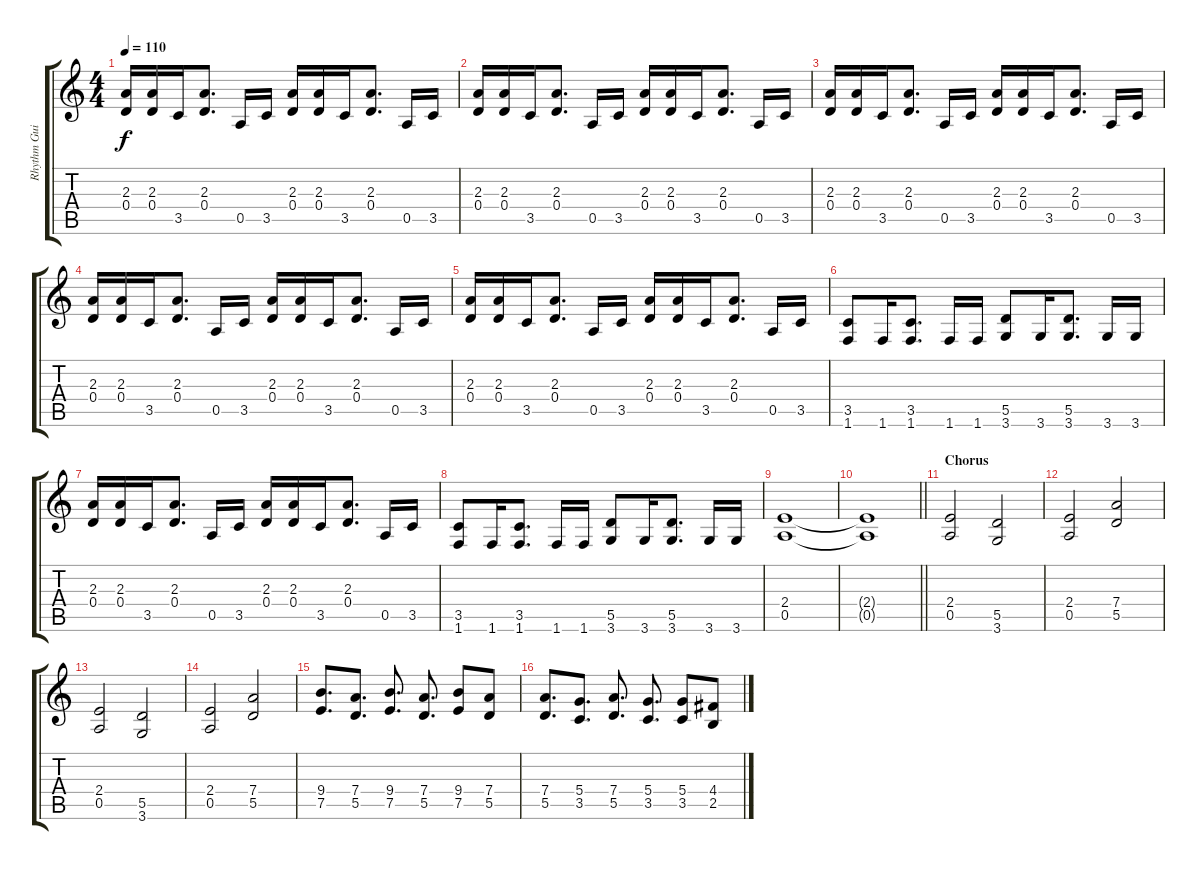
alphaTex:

\track ("Rhythm Guitar 2" "Rhythm Gui") {instrument overdrivenguitar}
\staff {score tabs}
\tuning (E4 B3 G3 D3 A2 E2) {hide}
\ts (4 4)
\tempo 110
\clef g2
\ks c
(2.3 0.4).16{dy f} (2.3 0.4).16 3.5.16 (2.3 0.4).8{d} 0.5.16 3.5.16 (2.3 0.4).16 (2.3 0.4).16 3.5.16 (2.3 0.4).8{d} 0.5.16 3.5.16 |
(2.3 0.4).16 (2.3 0.4).16 3.5.16 (2.3 0.4).8{d} 0.5.16 3.5.16 (2.3 0.4).16 (2.3 0.4).16 3.5.16 (2.3 0.4).8{d} 0.5.16 3.5.16 |
(2.3 0.4).16 (2.3 0.4).16 3.5.16 (2.3 0.4).8{d} 0.5.16 3.5.16 (2.3 0.4).16 (2.3 0.4).16 3.5.16 (2.3 0.4).8{d} 0.5.16 3.5.16 |
(2.3 0.4).16 (2.3 0.4).16 3.5.16 (2.3 0.4).8{d} 0.5.16 3.5.16 (2.3 0.4).16 (2.3 0.4).16 3.5.16 (2.3 0.4).8{d} 0.5.16 3.5.16 |
(2.3 0.4).16 (2.3 0.4).16 3.5.16 (2.3 0.4).8{d} 0.5.16 3.5.16 (2.3 0.4).16 (2.3 0.4).16 3.5.16 (2.3 0.4).8{d} 0.5.16 3.5.16 |
(3.5 1.6).8 1.6.16 (3.5 1.6).8{d} 1.6.16 1.6.16 (5.5 3.6).8 3.6.16 (5.5 3.6).8{d} 3.6.16 3.6.16 |
(2.3 0.4).16 (2.3 0.4).16 3.5.16 (2.3 0.4).8{d} 0.5.16 3.5.16 (2.3 0.4).16 (2.3 0.4).16 3.5.16 (2.3 0.4).8{d} 0.5.16 3.5.16 |
(3.5 1.6).8 1.6.16 (3.5 1.6).8{d} 1.6.16 1.6.16 (5.5 3.6).8 3.6.16 (5.5 3.6).8{d} 3.6.16 3.6.16 |
(2.4 0.5).1 |
\barLineRight lightlight
(2.4{t} 0.5{t}).1 |
\section ("" "Chorus")
(2.4 0.5).2 (5.5 3.6).2 |
(2.4 0.5).2 (7.4 5.5).2 |
(2.4 0.5).2 (5.5 3.6).2 |
(2.4 0.5).2 (7.4 5.5).2 |
(9.4 7.5).8{d} (7.4 5.5).8{d} (9.4 7.5).8{d} (7.4 5.5).8{d} (9.4 7.5).8 (7.4 5.5).8 |
(7.4 5.5).8{d} (5.4 3.5).8{d} (7.4 5.5).8{d} (5.4 3.5).8{d} (5.4 3.5).8 (4.4 2.5).8
